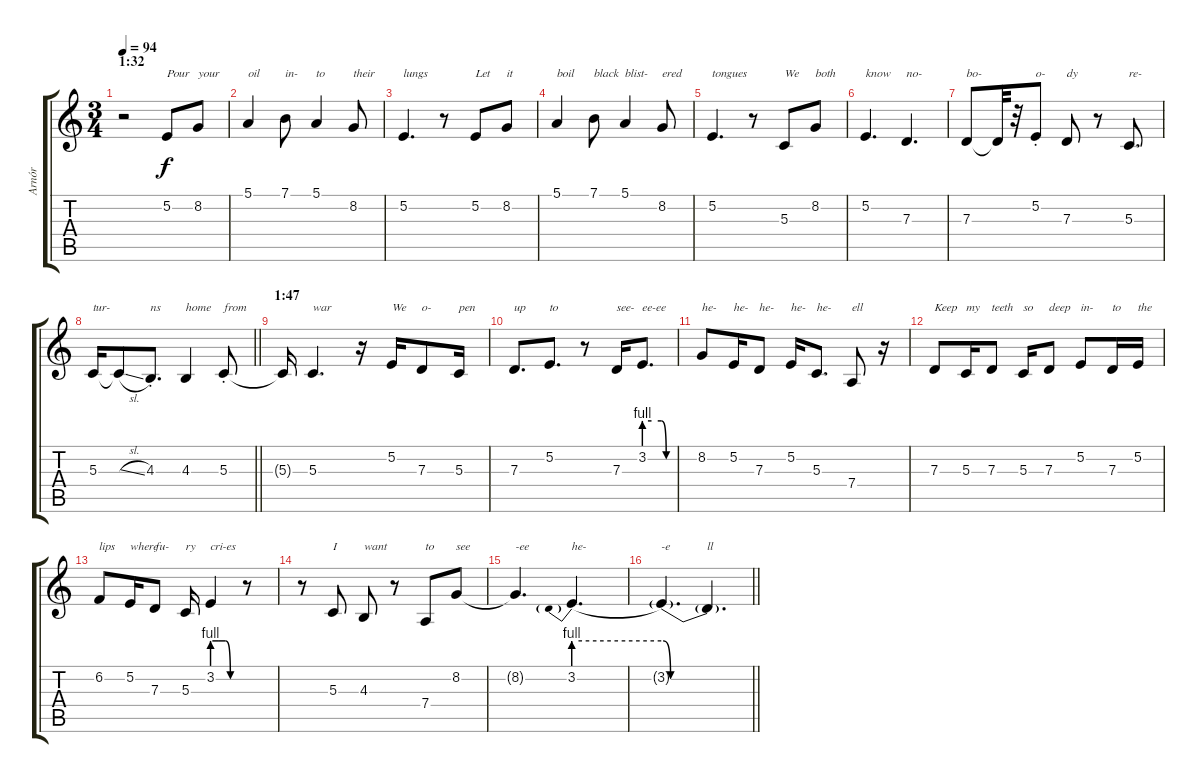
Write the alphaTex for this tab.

\track ("Arnór" "Arnór") {instrument cello}
\staff {score tabs}
\tuning (E4 B3 G3 D3 A2 E2) {hide}
\ts (3 4)
\section ("" "1:32")
\tempo 94
\clef g2
\ks c
r.2{dy f} 5.2.8{txt "Pour"} 8.2.8{txt "your"} |
5.1.4{txt "oil"} 7.1.8{txt "in-"} 5.1.4{txt "to"} 8.2.8{txt "their"} |
5.2.4{d txt "lungs"} r.8 5.2.8{txt "Let"} 8.2.8{txt "it"} |
5.1.4{txt "boil"} 7.1.8{txt "black"} 5.1.4{txt "blist-"} 8.2.8{txt "ered"} |
5.2.4{d txt "tongues"} r.8 5.3.8{txt "We"} 8.2.8{txt "both"} |
5.2.4{d txt "know"} 7.3.4{d txt "no-"} |
7.3.8{txt "bo-"} 7.3{t}.32 r.32 5.2{st}.8{txt "o-"} 7.3.8{txt "dy"} r.8 5.3.8{d txt "re-"} |
\barLineRight lightlight
5.3.16{txt "tur-"} 5.3{sl t}.8 4.3{st}.8{d txt "ns"} 4.3.4{txt "home"} 5.3{st}.8{txt "from"} |
\section ("" "1:47")
5.3{t}.16 5.3.4{d txt "war"} r.16 5.2.16{txt "We"} 7.3.8{txt "o-"} 5.3.16{txt "pen"} |
7.3.8{d txt "up"} 5.2.8{d txt "to"} r.8 7.3.16{txt "see-"} 3.2{be (custom 0 4 15 4 35 4 45 0 60 0)}.8{d txt "ee-ee"} |
8.2.8{txt "he-"} 5.2.16{txt "he-"} 7.3.8{txt "he-"} 5.2.16{txt "he-"} 5.3.8{d txt "he-"} 7.4.8{txt "ell"} r.16 |
7.3.8{txt "Keep"} 5.3.16{txt "my"} 7.3.8{txt "teeth"} 5.3.16{txt "so"} 7.3.8{txt "deep"} 5.2.8{txt "in-"} 7.3.16{txt "to"} 5.2.16{txt "the"} |
6.2.8{txt "lips"} 5.2.16{txt "where"} 7.3.8{txt "fu-"} 5.3.16{txt "ry"} 3.2{be (custom 0 4 15 4 30 4 41 0 60 0)}.4{txt "cri-es"} r.8 |
r.8 5.3.8{txt "I"} 4.3.8{txt "want"} r.8 7.4.8{txt "to"} 8.2.8{txt "see"} |
8.2{t}.4{d txt "-ee"} 3.2{be (prebend 0 4 60 4)}.4{d txt "he-"} |
\barLineRight lightlight
3.2{be (custom 0 4 5 0 10 0 30 0 60 0) t}.4{d txt "-e"} 3.2{t}.4{d txt "ll"}
